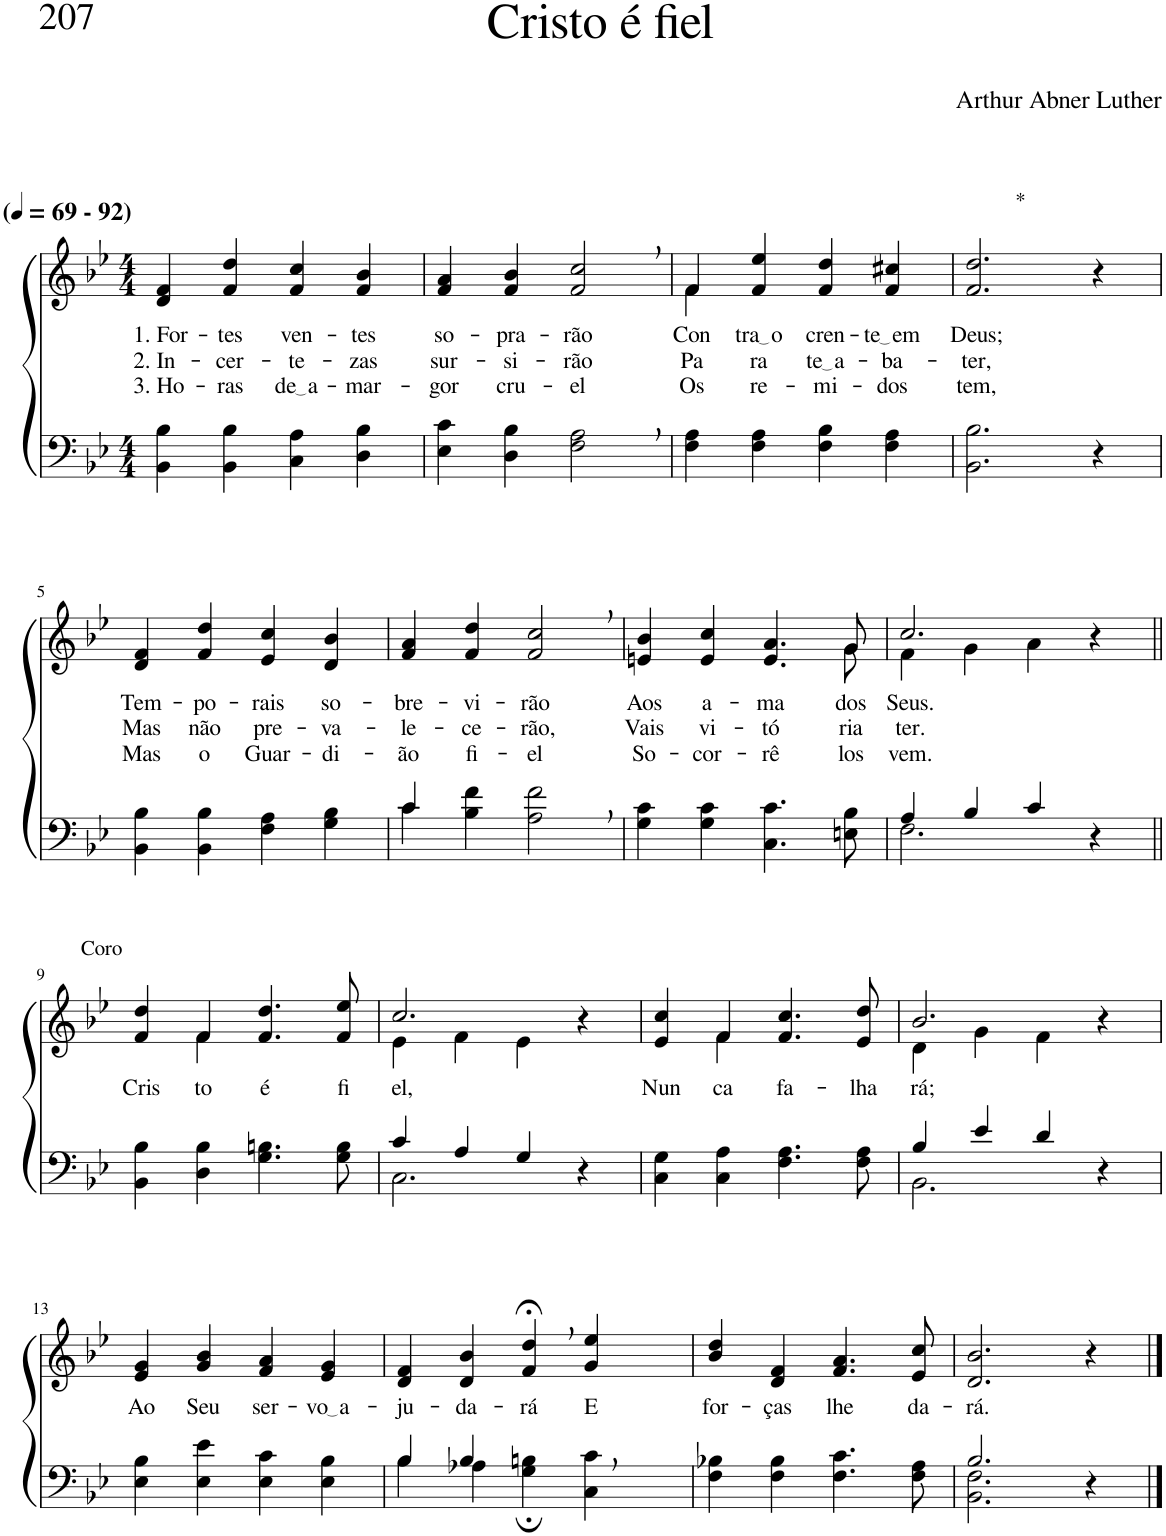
**kern	**kern	**text	**text	**text
*part2	*part1	*part1	*part1	*part1
*staff2	*staff1	*staff1	*staff1	*staff1
*I"Parte III e IV	*I"Parte I e II	*	*	*
*clefF4	*clefG2	*	*	*
*Trd2c3	*Trd2c3	*	*	*
*k[b-e-]	*k[b-e-]	*	*	*
*M4/4	*M4/4	*	*	*
*MM69	*MM69	*	*	*
=1	=1	=1	=1	=1
!	!LO:TX:a:B:t=(	!	!	!
!	!LO:TX:a:B:t=- 92)	!	!	!
!	!	!LO:LY:b	!LO:LY:b	!LO:LY:b
4BB-\ 4B-\	4d/ 4f/	1. For-	2. In-	3. Ho-
!	!	!LO:LY:b	!LO:LY:b	!LO:LY:b
4BB-\ 4B-\	4f/ 4dd/	-tes	-cer-	-ras
!	!	!LO:LY:b	!LO:LY:b	!LO:LY:b
4C\ 4A\	4f/ 4cc/	ven-	-te-	de a
!	!	!LO:LY:b	!LO:LY:b	!LO:LY:b
4D\ 4B-\	4f/ 4b-/	-tes	-zas	-mar-
=2	=2	=2	=2	=2
!	!	!LO:LY:b	!LO:LY:b	!LO:LY:b
4E-\ 4c\	4f/ 4a/	so-	sur-	-gor
!	!	!LO:LY:b	!LO:LY:b	!LO:LY:b
4D\ 4B-\	4f/ 4b-/	-pra-	-si-	cru-
!	!	!LO:LY:b	!LO:LY:b	!LO:LY:b
2F\, 2A\,	2f/, 2cc/,	-rão	-rão	-el
=3	=3	=3	=3	=3
*	*^	*	*	*
!	!	!	!LO:LY:b	!LO:LY:b	!LO:LY:b
4F\ 4A\	4f/	4f\	Con-	Pa-	Os
!	!	!	!LO:LY:b	!LO:LY:b	!LO:LY:b
4F\ 4A\	4f/ 4ee-/	2.ryy	tra o	-ra	re-
!	!	!	!LO:LY:b	!LO:LY:b	!LO:LY:b
4F\ 4B-\	4f/ 4dd/	.	cren-	te a	-mi-
!	!	!	!LO:LY:b	!LO:LY:b	!LO:LY:b
4F\ 4A\	4f/ 4cc#X/	.	te em	-ba-	-dos
*	*v	*v	*	*	*
=4	=4	=4	=4	=4
!	!LO:TX:a:t=*	!	!	!
!	!	!LO:LY:b	!LO:LY:b	!LO:LY:b
2.BB-\ 2.B-\	2.f/ 2.dd/	Deus;	-ter,	tem,
4r	4r	.	.	.
!!LO:LB:g=z
=5	=5	=5	=5	=5
!	!	!LO:LY:b	!LO:LY:b	!LO:LY:b
4BB-\ 4B-\	4d/ 4f/	Tem-	Mas	Mas
!	!	!LO:LY:b	!LO:LY:b	!LO:LY:b
4BB-\ 4B-\	4f/ 4dd/	-po-	não	o
!	!	!LO:LY:b	!LO:LY:b	!LO:LY:b
4F\ 4A\	4e-/ 4cc/	-rais	pre-	Guar-
!	!	!LO:LY:b	!LO:LY:b	!LO:LY:b
4G\ 4B-\	4d/ 4b-/	so-	-va-	-di-
=6	=6	=6	=6	=6
*^	*	*	*	*
!	!	!	!LO:LY:b	!LO:LY:b	!LO:LY:b
4c\	4c/	4f/ 4a/	-bre-	-le-	-ão
!	!	!	!LO:LY:b	!LO:LY:b	!LO:LY:b
4B-\ 4f\	2.ryy	4f/ 4dd/	-vi-	-ce-	fi-
!	!	!	!LO:LY:b	!LO:LY:b	!LO:LY:b
2A\, 2f\,	.	2f/, 2cc/,	-rão	-rão,	-el
*v	*v	*	*	*	*
=7	=7	=7	=7	=7
*	*^	*	*	*
!	!	!	!LO:LY:b	!LO:LY:b	!LO:LY:b
4G\ 4c\	2..ryy	4en/ 4b-/	Aos	Vais	So-
!	!	!	!LO:LY:b	!LO:LY:b	!LO:LY:b
4G\ 4c\	.	4e/ 4cc/	a-	vi-	-cor-
!	!	!	!LO:LY:b	!LO:LY:b	!LO:LY:b
4.C\ 4.c\	.	4.e/ 4.a/	-ma-	-tó-	-rê-
!	!	!	!LO:LY:b	!LO:LY:b	!LO:LY:b
8En\ 8B-\	8g\	8g/	-dos	-ria	-los
=8	=8	=8	=8	=8	=8
*^	*	*	*	*	*
!	!	!	!	!LO:LY:b	!LO:LY:b	!LO:LY:b
4A/	2.F\	2.cc/	4f\	Seus.	ter.	vem.
4B-/	.	.	4g\	.	.	.
4c/	.	.	4a\	.	.	.
4r	4ryy	4r	4ryy	.	.	.
!!LO:LB:g=z	!!
=9||	=9||	=9||	=9||	=9||	=9||	=9||
!	!	!LO:TX:a:t=Coro	!	!	!	!
!	!	!	!	!LO:LY:b	!	!
*v	*v	*	*	*	*	*
4BB-\ 4B-\	4f/ 4dd/	4ryy	Cris	.	.
!	!	!	!LO:LY:b	!	!
4D\ 4B-\	4f/	4f\	to	.	.
!	!	!	!LO:LY:b	!	!
4.G\ 4.Bn\	4.f/ 4.dd/	2ryy	é	.	.
!	!	!	!LO:LY:b	!	!
8G\ 8B\	8f/ 8ee-/	.	fi-	.	.
=10	=10	=10	=10	=10	=10
*^	*	*	*	*	*
!	!	!	!	!LO:LY:b	!	!
4c/	2.C\	2.cc/	4e-\	-el,	.	.
4A/	.	.	4f\	.	.	.
4G/	.	.	4e-\	.	.	.
4r	4ryy	4r	4ryy	.	.	.
=11	=11	=11	=11	=11	=11	=11
!	!	!	!	!LO:LY:b	!	!
*v	*v	*	*	*	*	*
4C\ 4G\	4e-/ 4cc/	4ryy	Nun-	.	.
!	!	!	!LO:LY:b	!	!
4C\ 4A\	4f/	4f\	-ca	.	.
!	!	!	!LO:LY:b	!	!
4.F\ 4.A\	4.f/ 4.cc/	2ryy	fa-	.	.
!	!	!	!LO:LY:b	!	!
8F\ 8A\	8e-/ 8dd/	.	-lha-	.	.
=12	=12	=12	=12	=12	=12
*^	*	*	*	*	*
!	!	!	!	!LO:LY:b	!	!
4B-/	2.BB-\	2.b-/	4d\	-rá;	.	.
4e-/	.	.	4g\	.	.	.
4d/	.	.	4f\	.	.	.
4r	4ryy	4r	4ryy	.	.	.
!!LO:LB:g=z
=13	=13	=13	=13	=13	=13	=13
!	!	!	!	!LO:LY:b	!	!
*v	*v	*	*	*	*	*
*	*v	*v	*	*	*
4E-\ 4B-\	4e-/ 4g/	Ao	.	.
!	!	!LO:LY:b	!	!
4E-\ 4e-\	4g/ 4b-/	Seu	.	.
!	!	!LO:LY:b	!	!
4E-\ 4c\	4f/ 4a/	ser-	.	.
!	!	!LO:LY:b	!	!
4E-\ 4B-\	4e-/ 4g/	vo a	.	.
=14	=14	=14	=14	=14
*^	*	*	*	*
!	!	!	!LO:LY:b	!	!
4B-/	4B-\	4d/ 4f/	-ju-	.	.
!	!	!	!LO:LY:b	!	!
4B-/	4A-X\	4d/ 4b-/	-da-	.	.
!	!	!	!LO:LY:b	!	!
2ryy	4G\; 4Bn\;	4f/;<, 4dd/;<,	-rá	.	.
!	!	!	!LO:LY:b	!	!
.	4C\ 4c\	4g/ 4ee-/	E	.	.
=15	=15	=15	=15	=15	=15
!	!	!	!LO:LY:b	!	!
*v	*v	*	*	*	*
4F\ 4B-X\	4b-/ 4dd/	for-	.	.
!	!	!LO:LY:b	!	!
4F\ 4B-\	4d/ 4f/	-ças	.	.
!	!	!LO:LY:b	!	!
4.F\ 4.c\	4.f/ 4.a/	lhe	.	.
!	!	!LO:LY:b	!	!
8F\ 8A\	8e-/ 8cc/	da-	.	.
=16	=16	=16	=16	=16
*^	*	*	*	*
!	!	!	!LO:LY:b	!	!
2.B-/	2.BB-\ 2.F\	2.d/ 2.b-/	-rá.	.	.
4r	4ryy	4r	.	.	.
*v	*v	*	*	*	*
==	==	==	==	==
*-	*-	*-	*-	*-
